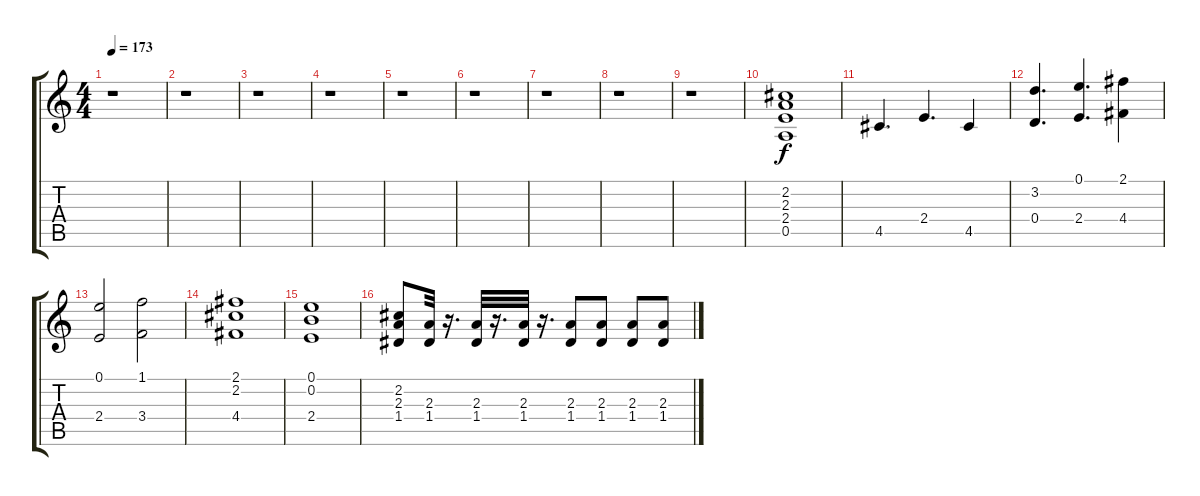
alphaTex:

\track "" {instrument distortionguitar}
\staff {score tabs}
\tuning (E4 B3 G3 D3 A2 E2) {hide}
\ts (4 4)
\tempo 173
\clef g2
\ks c
r.1{dy mf} |
r.1 |
r.1 |
r.1 |
r.1 |
r.1 |
r.1 |
r.1 |
r.1 |
(2.2 2.3 2.4 0.5).1{dy f} |
4.5.4{d} 2.4.4{d} 4.5.4 |
(3.2 0.4).4{d} (0.1 2.4).4{d} (2.1 4.4).4 |
(0.1 2.4).2 (1.1 3.4).2 |
(2.1 2.2 4.4).1 |
(0.1 0.2 2.4).1 |
(2.2 2.3 1.4).8 (2.3 1.4).32 r.16{d} (2.3 1.4).32 r.16{d} (2.3 1.4).32 r.16{d} (2.3 1.4).8 (2.3 1.4).8 (2.3 1.4).8 (2.3 1.4).8
